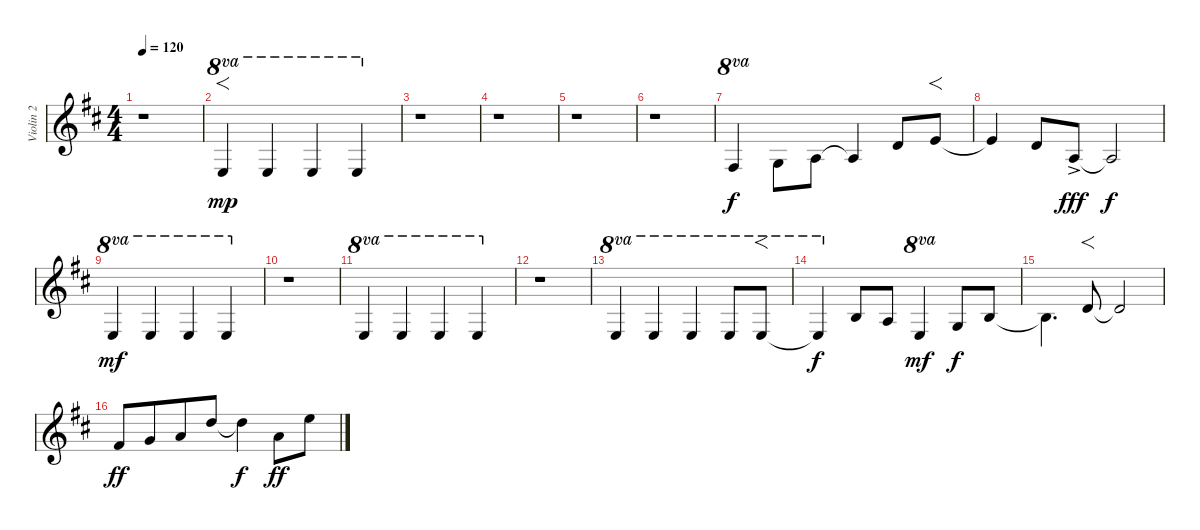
\track ("Violin 2" "Violin 2") {instrument violin}
\staff {score}
\tuning (E5 A4 D4 G3) {hide}
\ts (4 4)
\tempo 120
\clef g2
\ks d
r.1{dy mp} |
2.3.4{f ot 8va} 2.3.4{ot 8va} 2.3.4{ot 8va} 2.3.4{ot 8va} |
r.1 |
r.1 |
r.1 |
r.1 |
4.3.4{ot 8va dy f} 0.4.8{beam Down} 2.4.8{beam Down} 2.4{t}.4 0.3.8 2.3.8{f} |
2.3{t}.4 0.3.8 2.4{ac}.8{dy fff} 2.4{t}.2{dy f} |
2.3.4{ot 8va dy mf} 2.3.4{ot 8va} 2.3.4{ot 8va} 2.3.4{ot 8va} |
r.1 |
2.3.4{ot 8va} 2.3.4{ot 8va} 2.3.4{ot 8va} 2.3.4{ot 8va} |
r.1 |
2.3.4{ot 8va} 2.3.4{ot 8va} 2.3.4{ot 8va} 2.3.8{ot 8va} 2.3.8{f ot 8va} |
2.3{t}.4{ot 8va dy f} 4.4.8 2.4.8 2.3.4{ot 8va dy mf} 0.4.8{dy f} 4.4.8 |
4.4{t}.4{d beam Down} 0.3.8{f} 0.3{t}.2 |
4.3.8{dy ff} 5.3.8{beam merge} 0.2.8 5.2.8 5.2{t}.4{dy f} 0.2.8{dy ff} 0.1.8
